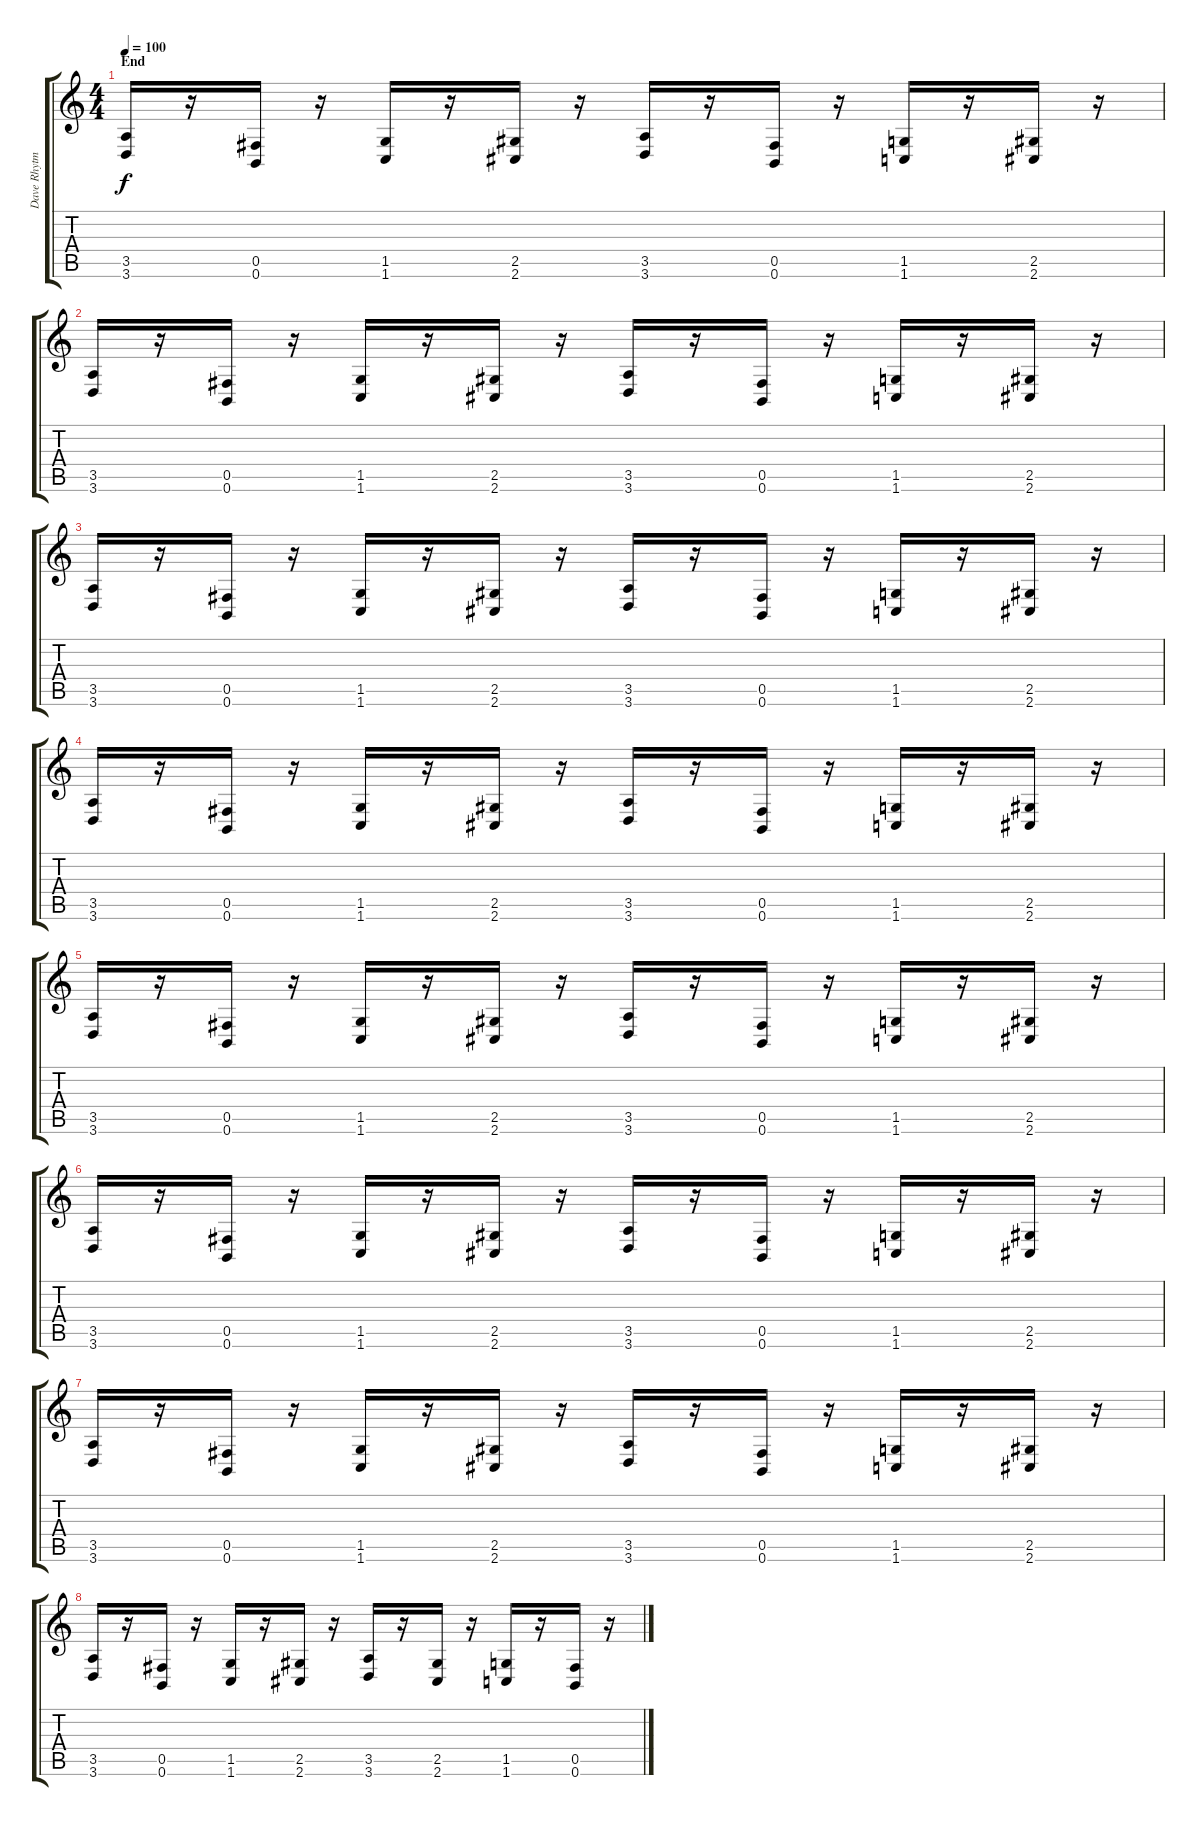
\track ("Dave Rhytm" "Dave Rhytm") {instrument distortionguitar}
\staff {score tabs}
\tuning (Db4 Ab3 E3 B2 Gb2 B1) {hide}
\ts (4 4)
\section ("" "End")
\tempo 100
\clef g2
\ks c
(3.5 3.6).16{dy f} r.16 (0.5 0.6).16 r.16 (1.5 1.6).16 r.16 (2.5 2.6).16 r.16 (3.5 3.6).16 r.16 (0.5 0.6).16 r.16 (1.5 1.6).16 r.16 (2.5 2.6).16 r.16 |
(3.5 3.6).16 r.16 (0.5 0.6).16 r.16 (1.5 1.6).16 r.16 (2.5 2.6).16 r.16 (3.5 3.6).16 r.16 (0.5 0.6).16 r.16 (1.5 1.6).16 r.16 (2.5 2.6).16 r.16 |
(3.5 3.6).16 r.16 (0.5 0.6).16 r.16 (1.5 1.6).16 r.16 (2.5 2.6).16 r.16 (3.5 3.6).16 r.16 (0.5 0.6).16 r.16 (1.5 1.6).16 r.16 (2.5 2.6).16 r.16 |
(3.5 3.6).16 r.16 (0.5 0.6).16 r.16 (1.5 1.6).16 r.16 (2.5 2.6).16 r.16 (3.5 3.6).16 r.16 (0.5 0.6).16 r.16 (1.5 1.6).16 r.16 (2.5 2.6).16 r.16 |
(3.5 3.6).16 r.16 (0.5 0.6).16 r.16 (1.5 1.6).16 r.16 (2.5 2.6).16 r.16 (3.5 3.6).16 r.16 (0.5 0.6).16 r.16 (1.5 1.6).16 r.16 (2.5 2.6).16 r.16 |
(3.5 3.6).16 r.16 (0.5 0.6).16 r.16 (1.5 1.6).16 r.16 (2.5 2.6).16 r.16 (3.5 3.6).16 r.16 (0.5 0.6).16 r.16 (1.5 1.6).16 r.16 (2.5 2.6).16 r.16 |
(3.5 3.6).16 r.16 (0.5 0.6).16 r.16 (1.5 1.6).16 r.16 (2.5 2.6).16 r.16 (3.5 3.6).16 r.16 (0.5 0.6).16 r.16 (1.5 1.6).16 r.16 (2.5 2.6).16 r.16 |
(3.5 3.6).16 r.16 (0.5 0.6).16 r.16 (1.5 1.6).16 r.16 (2.5 2.6).16 r.16 (3.5 3.6).16 r.16 (2.5 2.6).16 r.16 (1.5 1.6).16 r.16 (0.5 0.6).16 r.16
